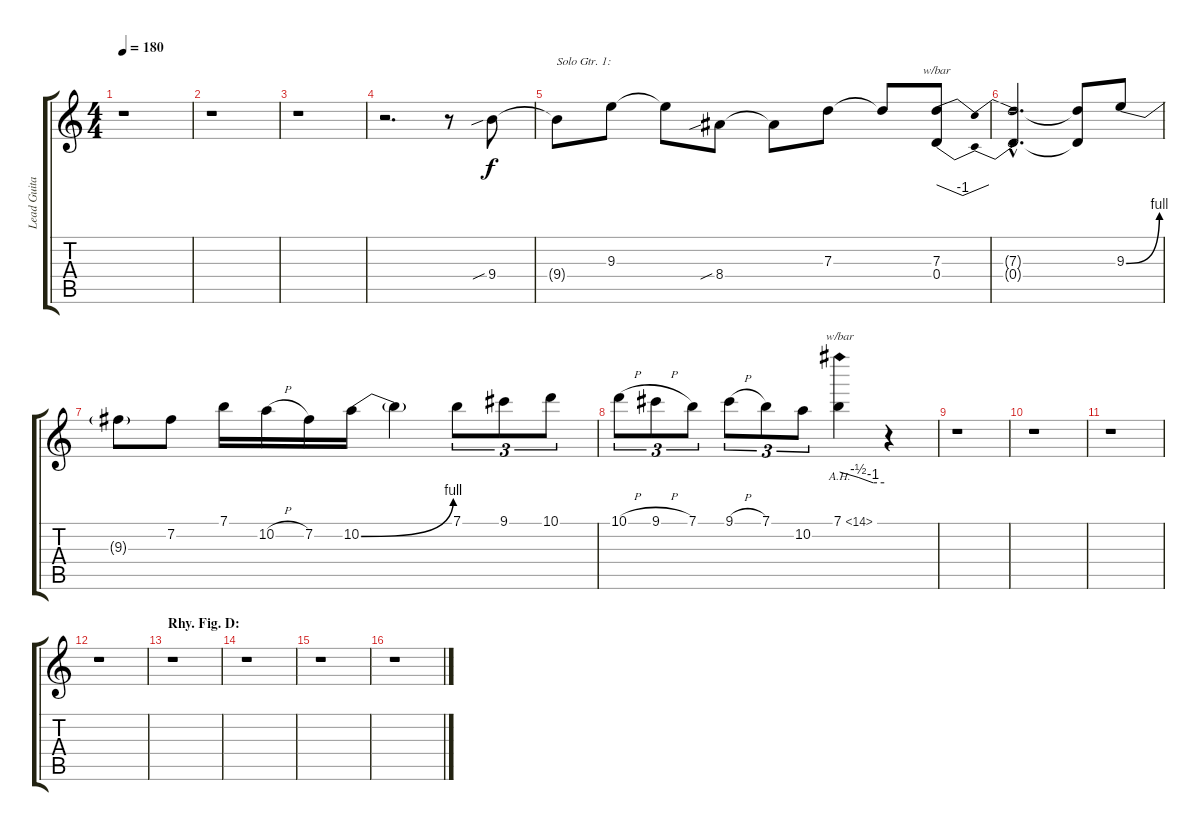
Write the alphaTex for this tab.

\track ("Lead Guitar 1" "Lead Guita") {instrument distortionguitar}
\staff {score tabs}
\tuning (E4 B3 G3 D3 A2 E2) {hide}
\ts (4 4)
\tempo 180
\clef g2
\ks c
r.1{dy f} |
r.1 |
r.1 |
r.2{d} r.8 9.4{sib}.8 |
9.4{t}.8{txt "Solo Gtr. 1:"} 9.3.8 9.3{t}.8 8.4{sib}.8 8.4{t}.8 7.3.8 7.3{t}.8 (7.3 0.4).8{tbe (dip default 0 0 30 -4 60 0)} |
(7.3{hac t} 0.4{hac t}).2{d} (7.3{t} 0.4{t}).8 9.3{be (bend 0 0 60 4)}.8 |
9.3{t}.8 7.2.8 7.1.16 10.2{h}.16 7.2.16 10.2{be (bend 0 0 60 4)}.16 10.2{t}.4 7.1.8{tu (3 2)} 9.1.8{tu (3 2)} 10.1.8{tu (3 2)} |
10.1{h}.8{tu (3 2)} 9.1{h}.8{tu (3 2)} 7.1.8{tu (3 2)} 9.1{h}.8{tu (3 2)} 7.1.8{tu (3 2)} 10.2.8{tu (3 2)} 7.1{ah 7}.4{tbe (custom default 0 0 25 -2 45 -4 60 -4)} r.4 |
r.1 |
r.1 |
r.1 |
r.1 |
\section ("" "Rhy. Fig. D:")
r.1 |
r.1 |
r.1 |
r.1
